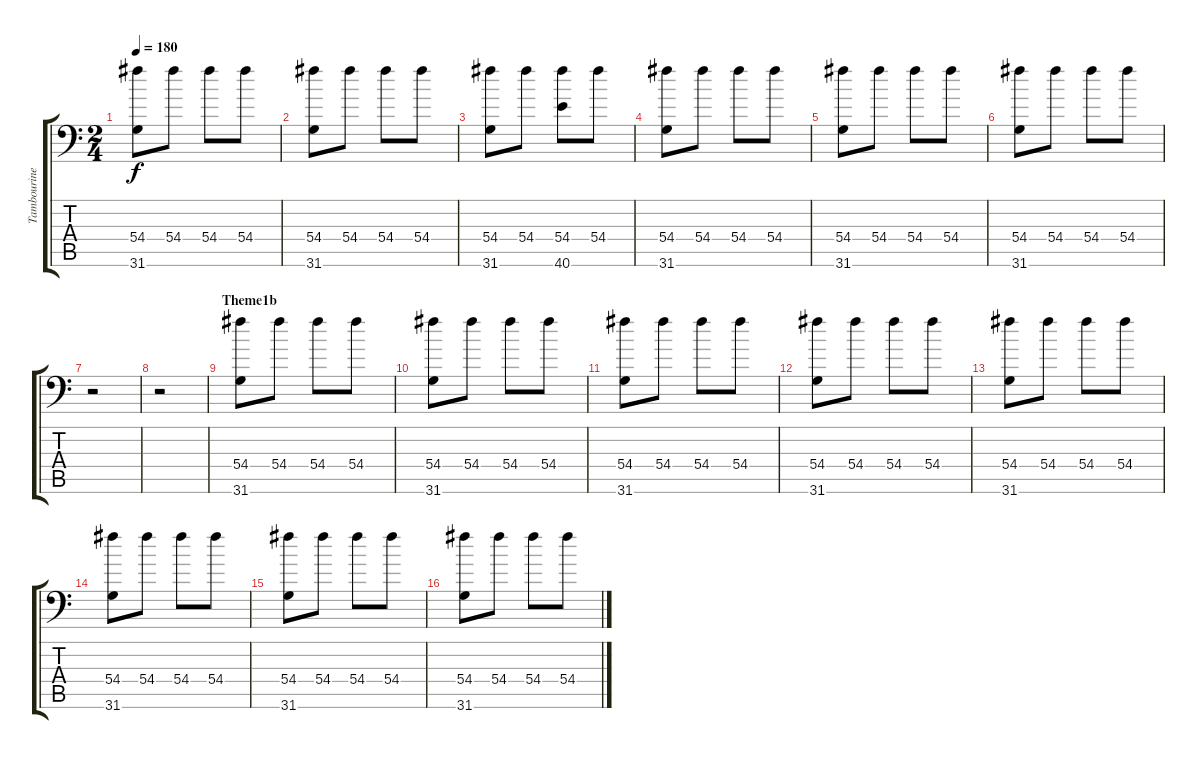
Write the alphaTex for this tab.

\track ("Tambourine" "Tambourine") {instrument acousticgrandpiano}
\staff {score tabs}
\tuning (C-1 C-1 C-1 C-1 C-1 C-1) {hide}
\ts (2 4)
\tempo 180
\clef f4
\ks c
(54.4 31.6).8{dy f} 54.4.8 54.4.8 54.4.8 |
(54.4 31.6).8 54.4.8 54.4.8 54.4.8 |
(54.4 31.6).8 54.4.8 (54.4 40.6).8 54.4.8 |
(54.4 31.6).8 54.4.8 54.4.8 54.4.8 |
(54.4 31.6).8 54.4.8 54.4.8 54.4.8 |
(54.4 31.6).8 54.4.8 54.4.8 54.4.8 |
r.2 |
r.2 |
\section ("" "Theme1b")
(54.4 31.6).8 54.4.8 54.4.8 54.4.8 |
(54.4 31.6).8 54.4.8 54.4.8 54.4.8 |
(54.4 31.6).8 54.4.8 54.4.8 54.4.8 |
(54.4 31.6).8 54.4.8 54.4.8 54.4.8 |
(54.4 31.6).8 54.4.8 54.4.8 54.4.8 |
(54.4 31.6).8 54.4.8 54.4.8 54.4.8 |
(54.4 31.6).8 54.4.8 54.4.8 54.4.8 |
(54.4 31.6).8 54.4.8 54.4.8 54.4.8
